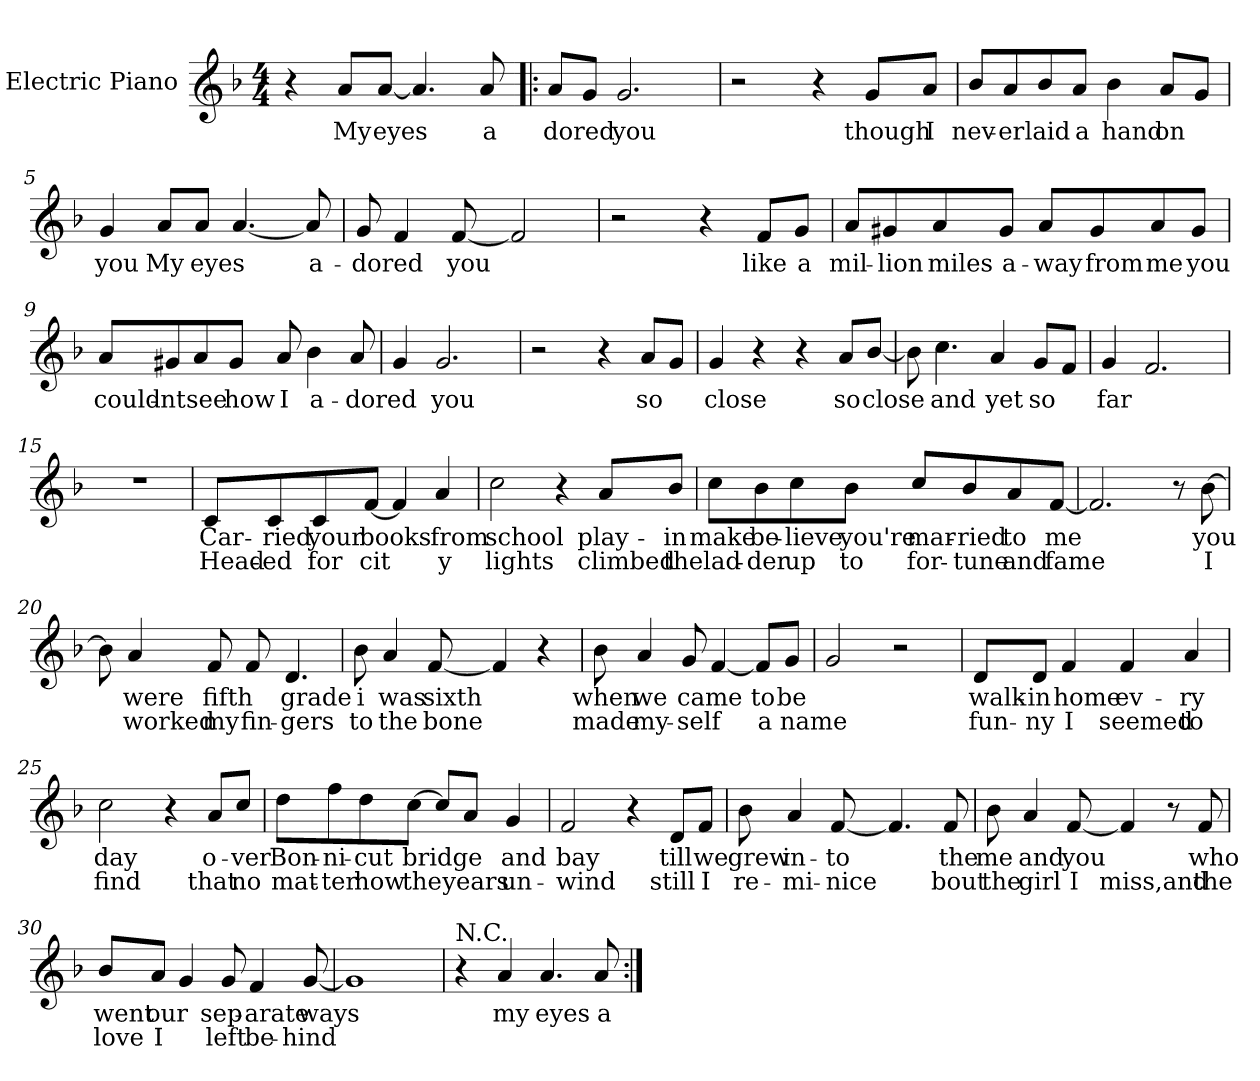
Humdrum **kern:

**kern	**text	**text
*part1	*part1	*part1
*staff1	*staff1	*staff1
*I"Electric Piano	*	*
*I'E.Pno	*	*
*clefG2	*	*
*k[b-]	*	*
*F:	*	*
*M4/4	*	*
=1	=1	=1
4r	.	.
8a/L	My	.
[8a/J	eyes	.
4.a/]	.	.
8a/	a	.
=2!|:	=2!|:	=2!|:
8a/L	dored	.
8g/J	.	.
2.g/	you	.
=3	=3	=3
2r	.	.
4r	.	.
8g/L	though	.
8a/J	I	.
=4	=4	=4
8b-/L	nev-	.
8a/	-er	.
8b-/	laid	.
8a/J	a	.
4b-\	hand	.
8a/L	on	.
8g/J	.	.
=5	=5	=5
4g/	you	.
8a/L	My	.
8a/J	eyes	.
[4.a/	.	.
8a/]	a-	.
=6	=6	=6
8g/	-dored	.
4f/	.	.
[8f/	you	.
2f/]	.	.
!!LO:LB:g=z
=7	=7	=7
2r	.	.
4r	.	.
8f/L	like	.
8g/J	a	.
=8	=8	=8
8a/L	mil-	.
8g#X/	-lion	.
8a/	miles	.
8g#/J	a-	.
8a/L	-way	.
8g#/	from	.
8a/	me	.
8g#/J	you	.
=9	=9	=9
8a/L	could-	.
8g#X/	-nt	.
8a/	see	.
8g#/J	how	.
8a/	I	.
4b-\	a-	.
8a/	-dored	.
=10	=10	=10
4g/	.	.
2.g/	you	.
!!LO:LB:g=z
=11	=11	=11
2r	.	.
4r	.	.
8a/L	so	.
8g/J	.	.
=12	=12	=12
4g/	close	.
4r	.	.
4r	.	.
8a/L	so	.
[8b-/J	close	.
=13	=13	=13
8b-\]	.	.
4.cc\	and	.
4a/	yet	.
8g/L	so	.
8f/J	.	.
=14	=14	=14
4g/	far	.
2.f/	.	.
=15	=15	=15
1r	.	.
!!LO:LB:g=z
=16	=16	=16
8c/L	Car-	Head-
8c/	-ried	-ed
8c/	your	for
[8f/J	books	-cit
4f/]	.	.
4a/	from	y
=17	=17	=17
2cc\	school	lights
4r	.	.
8a/L	play-	climbed
8b-/J	-in	the
=18	=18	=18
8cc\L	make	lad-
8b-\	be-	-der
8cc\	-lieve	up
8b-\J	you're	to
8cc/L	mar-	for-
8b-/	-ried	-tune
8a/	to	and
[8f/J	me	fame
=19	=19	=19
2.f/]	.	.
8r	.	.
[8b-\	you	I
!!LO:LB:g=z
=20	=20	=20
8b-\]	.	.
4a/	were	worked
8f/	fifth	my
8f/	.	fin-
4.d/	grade	-gers
=21	=21	=21
8b-\	i	to
4a/	was	the
[8f/	sixth	bone
4f/]	.	.
4r	.	.
=22	=22	=22
8b-\	when	made
4a/	we	my-
8g/	came	-self
[4f/	.	.
8f/L]	to	a
8g/J	be	name
=23	=23	=23
2g/	.	.
2r	.	.
!!LO:LB:g=z
=24	=24	=24
8d/L	walk-	fun-
8d/J	-in	-ny
4f/	home	I
4f/	ev-	seemed
4a/	-ry	to
=25	=25	=25
2cc\	day	find
4r	.	.
8a/L	o-	that
8cc/J	-ver	no
=26	=26	=26
8dd\L	Bon-	mat-
8ff\	-ni-	-ter
8dd\	cut	how
[8cc\J	bridge	the
8cc/L]	.	.
8a/J	.	years
4g/	and	un-
=27	=27	=27
2f/	bay	-wind
4r	.	.
8d/L	till	still
8f/J	we	I
!!LO:LB:g=z
=28	=28	=28
8b-\	grew	re-
4a/	in-	-mi-
[8f/	-to	-nice
4.f/]	.	.
8f/	the	bout
=29	=29	=29
8b-\	me	the
4a/	and	girl
[8f/	you	I
4f/]	.	miss,and
8r	.	.
8f/	who	the
=30	=30	=30
8b-/L	went	love
8a/J	our	I
4g/	.	.
8g/	sep-	left
4f/	-arate	be-
[8g/	ways	-hind
=31	=31	=31
1g]	.	.
!!LO:LB:g=z
=32	=32	=32
!LO:TX:a:t=N.C.	!	!
4r	.	.
4a/	my	.
4.a/	eyes	.
8a/	a-	.
=:|!	=:|!	=:|!
*-	*-	*-
